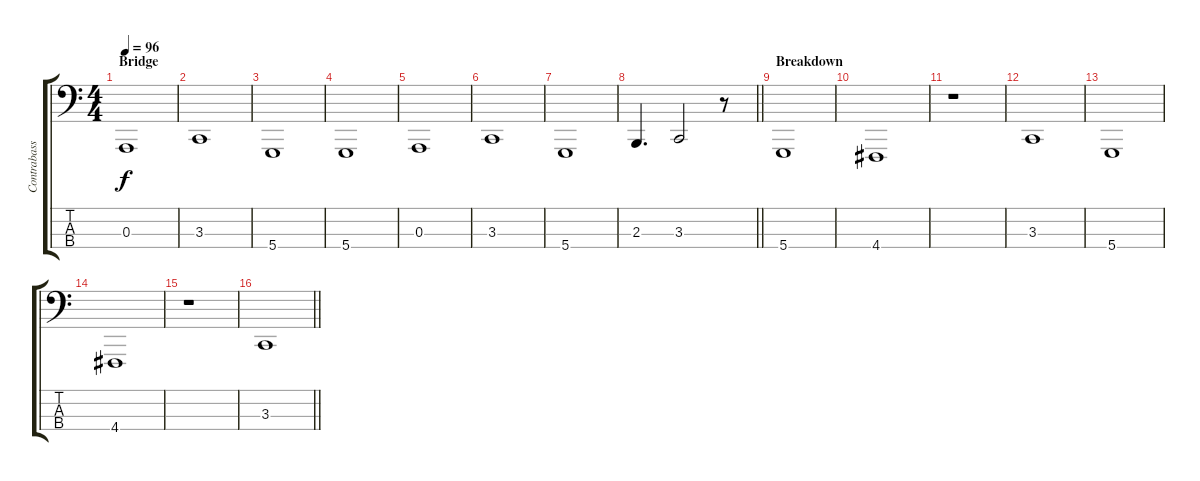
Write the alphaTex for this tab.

\track ("Contrabass (Strings)" "Contrabass") {instrument stringensemble1}
\staff {score tabs}
\tuning (G2 D2 A1 D1) {hide}
\ts (4 4)
\section ("" "Bridge")
\tempo 96
\clef f4
\ks c
0.3.1{dy f} |
3.3.1 |
5.4.1 |
5.4.1 |
0.3.1 |
3.3.1 |
5.4.1 |
\barLineRight lightlight
2.3.4{d} 3.3.2 r.8 |
\section ("" "Breakdown")
5.4.1 |
4.4.1{volume 0} |
r.1 |
3.3.1{volume 8} |
5.4.1 |
4.4.1{volume 0} |
r.1 |
\barLineRight lightlight
3.3.1{volume 8}
